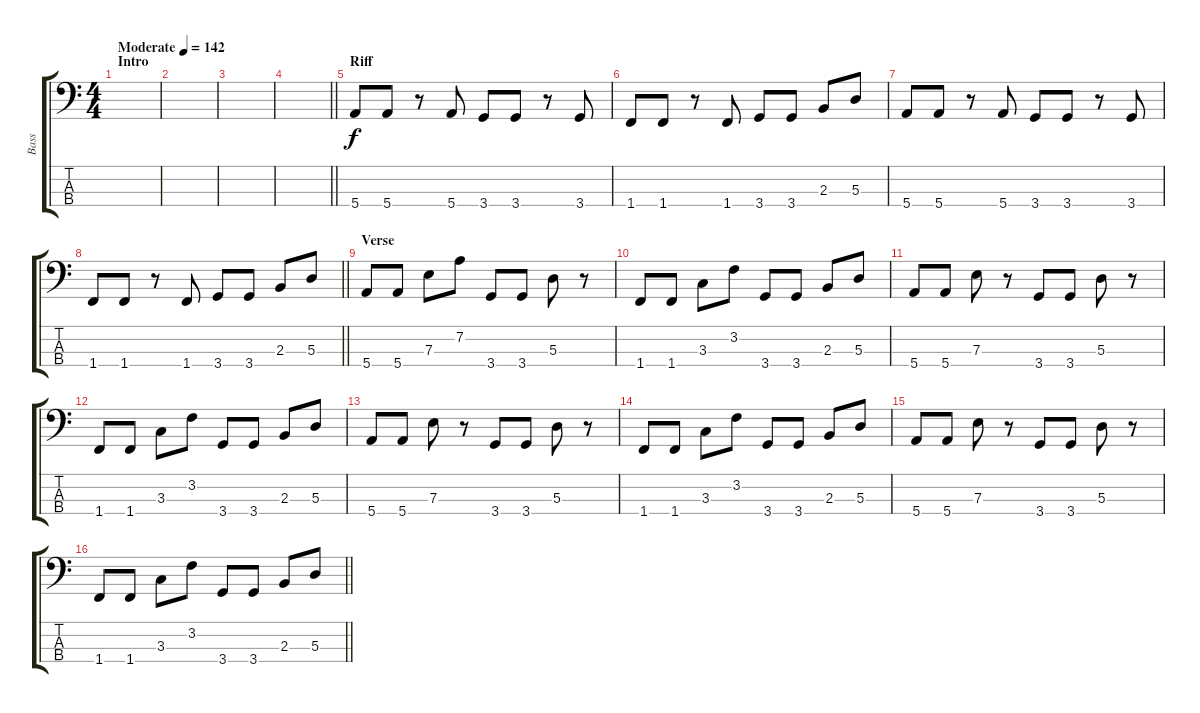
\track ("Bass" "Bass") {instrument electricbassfinger}
\staff {score tabs}
\tuning (G2 D2 A1 E1) {hide}
\ts (4 4)
\section ("" "Intro")
\tempo (142 "Moderate")
\clef f4
\ks c
|
|
|
\barLineRight lightlight
|
\section ("" "Riff")
5.4.8 5.4.8 r.8 5.4.8 3.4.8 3.4.8 r.8 3.4.8 |
1.4.8 1.4.8 r.8 1.4.8 3.4.8 3.4.8 2.3.8 5.3.8 |
5.4.8 5.4.8 r.8 5.4.8 3.4.8 3.4.8 r.8 3.4.8 |
\barLineRight lightlight
1.4.8 1.4.8 r.8 1.4.8 3.4.8 3.4.8 2.3.8 5.3.8 |
\section ("" "Verse")
5.4.8 5.4.8 7.3.8 7.2.8 3.4.8 3.4.8 5.3.8 r.8 |
1.4.8 1.4.8 3.3.8 3.2.8 3.4.8 3.4.8 2.3.8 5.3.8 |
5.4.8 5.4.8 7.3.8 r.8 3.4.8 3.4.8 5.3.8 r.8 |
1.4.8 1.4.8 3.3.8 3.2.8 3.4.8 3.4.8 2.3.8 5.3.8 |
5.4.8 5.4.8 7.3.8 r.8 3.4.8 3.4.8 5.3.8 r.8 |
1.4.8 1.4.8 3.3.8 3.2.8 3.4.8 3.4.8 2.3.8 5.3.8 |
5.4.8 5.4.8 7.3.8 r.8 3.4.8 3.4.8 5.3.8 r.8 |
\barLineRight lightlight
1.4.8 1.4.8 3.3.8 3.2.8 3.4.8 3.4.8 2.3.8 5.3.8
